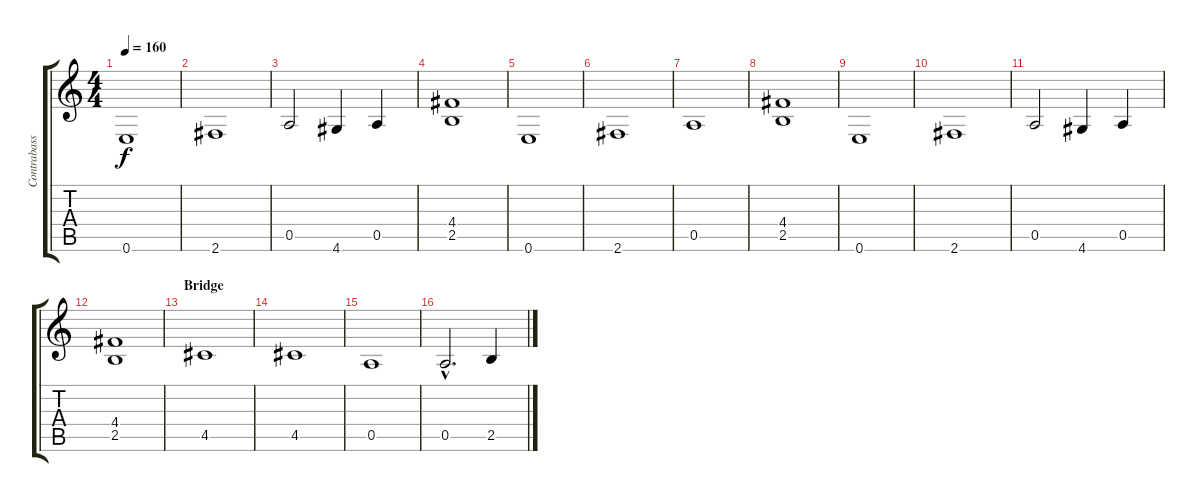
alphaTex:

\track ("Contrabass" "Contrabass") {instrument contrabass}
\staff {score tabs}
\tuning (E4 B3 G3 D3 A2 E2) {hide}
\ts (4 4)
\tempo 160
\clef g2
\ks c
0.6.1{dy f} |
2.6.1 |
0.5.2 4.6.4 0.5.4 |
(4.4 2.5).1 |
0.6.1 |
2.6.1 |
0.5.1 |
(4.4 2.5).1 |
0.6.1 |
2.6.1 |
0.5.2 4.6.4 0.5.4 |
(4.4 2.5).1 |
\section ("" "Bridge")
4.5.1 |
4.5.1 |
0.5.1 |
0.5{hac}.2{d} 2.5.4
